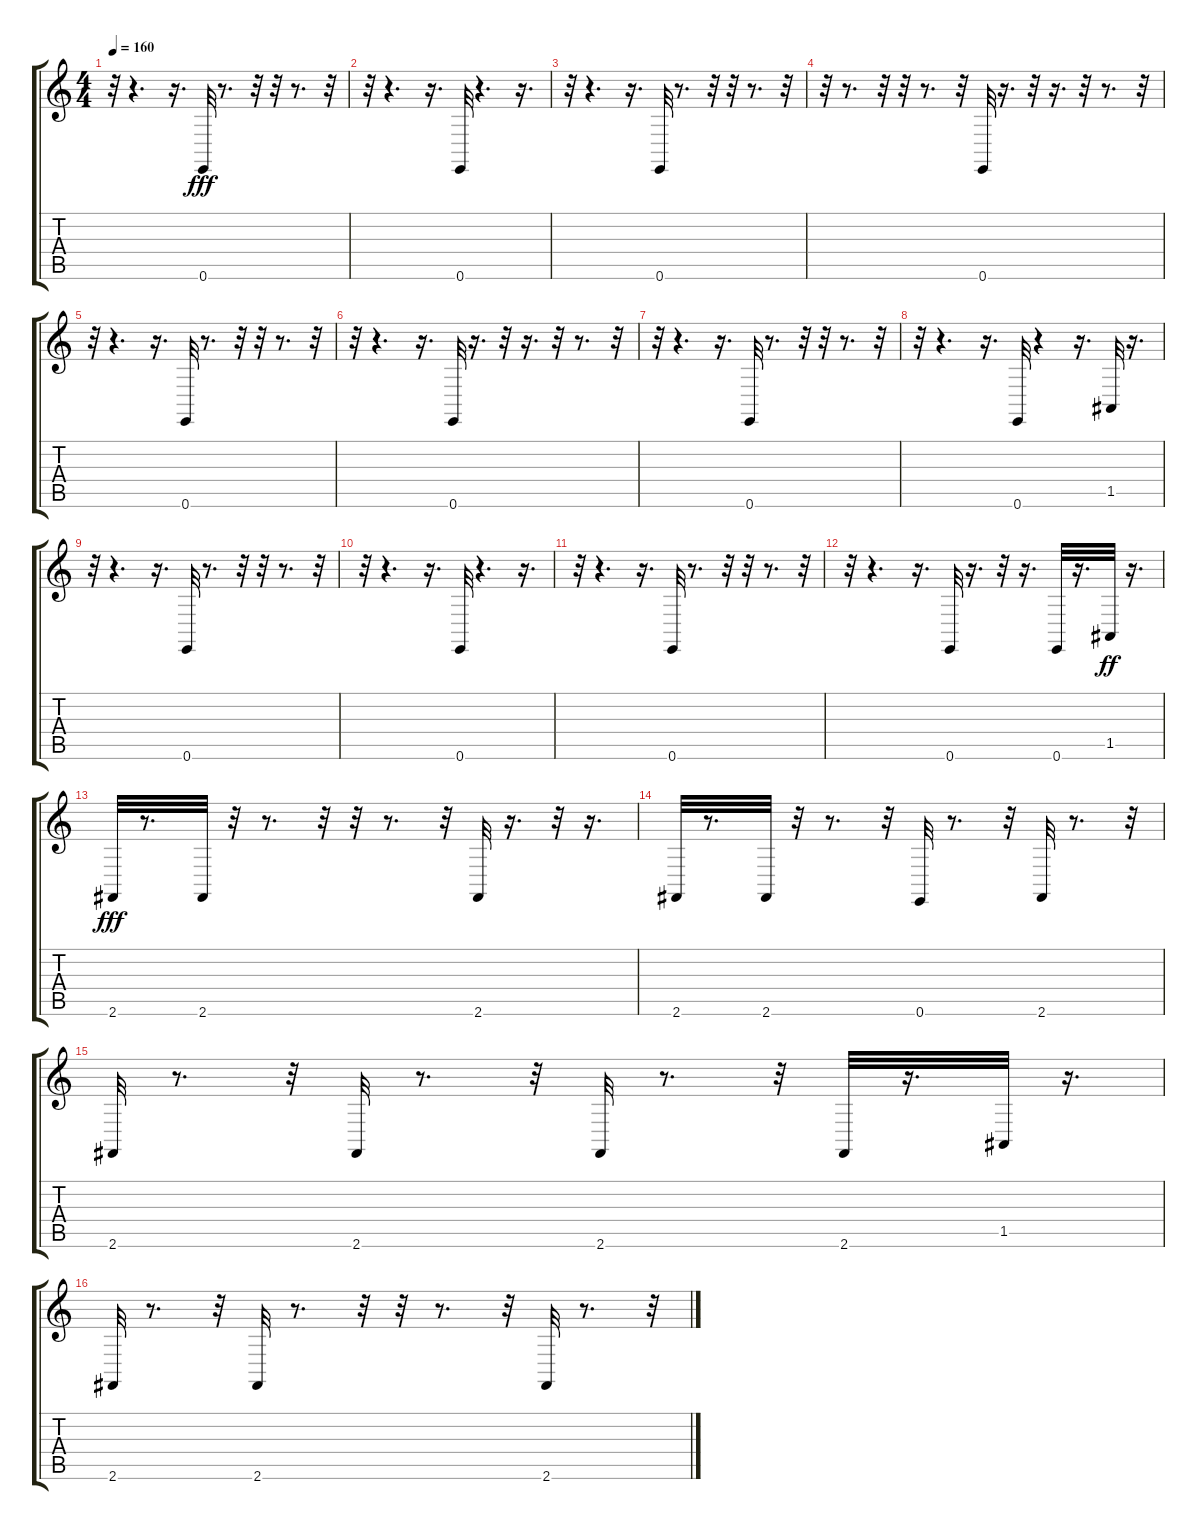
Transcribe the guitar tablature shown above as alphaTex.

\track "" {instrument drawbarorgan}
\staff {score tabs}
\tuning (E4 B3 G3 D3 A2 E2) {hide}
\ts (4 4)
\tempo 160
\clef g2
\ks c
r.32{dy fff} r.4{d} r.16{d} 0.6.32 r.8{d} r.32 r.32 r.8{d} r.32 |
r.32 r.4{d} r.16{d} 0.6.32 r.4{d} r.16{d} |
r.32 r.4{d} r.16{d} 0.6.32 r.8{d} r.32 r.32 r.8{d} r.32 |
r.32 r.8{d} r.32 r.32 r.8{d} r.32 0.6.32 r.16{d} r.32 r.16{d} r.32 r.8{d} r.32 |
r.32 r.4{d} r.16{d} 0.6.32 r.8{d} r.32 r.32 r.8{d} r.32 |
r.32 r.4{d} r.16{d} 0.6.32 r.16{d} r.32 r.16{d} r.32 r.8{d} r.32 |
r.32 r.4{d} r.16{d} 0.6.32 r.8{d} r.32 r.32 r.8{d} r.32 |
r.32 r.4{d} r.16{d} 0.6.32 r.4 r.16{d} 1.5.32 r.16{d} |
r.32 r.4{d} r.16{d} 0.6.32 r.8{d} r.32 r.32 r.8{d} r.32 |
r.32 r.4{d} r.16{d} 0.6.32 r.4{d} r.16{d} |
r.32 r.4{d} r.16{d} 0.6.32 r.8{d} r.32 r.32 r.8{d} r.32 |
r.32 r.4{d} r.16{d} 0.6.32 r.16{d} r.32 r.16{d} 0.6.32 r.16{d} 1.5.32{dy ff} r.16{d} |
2.6.32{dy fff} r.8{d} 2.6.32 r.32 r.8{d} r.32 r.32 r.8{d} r.32 2.6.32 r.16{d} r.32 r.16{d} |
2.6.32 r.8{d} 2.6.32 r.32 r.8{d} r.32 0.6.32 r.8{d} r.32 2.6.32 r.8{d} r.32 |
2.6.32 r.8{d} r.32 2.6.32 r.8{d} r.32 2.6.32 r.8{d} r.32 2.6.32 r.16{d} 1.5.32 r.16{d} |
2.6.32 r.8{d} r.32 2.6.32 r.8{d} r.32 r.32 r.8{d} r.32 2.6.32 r.8{d} r.32
